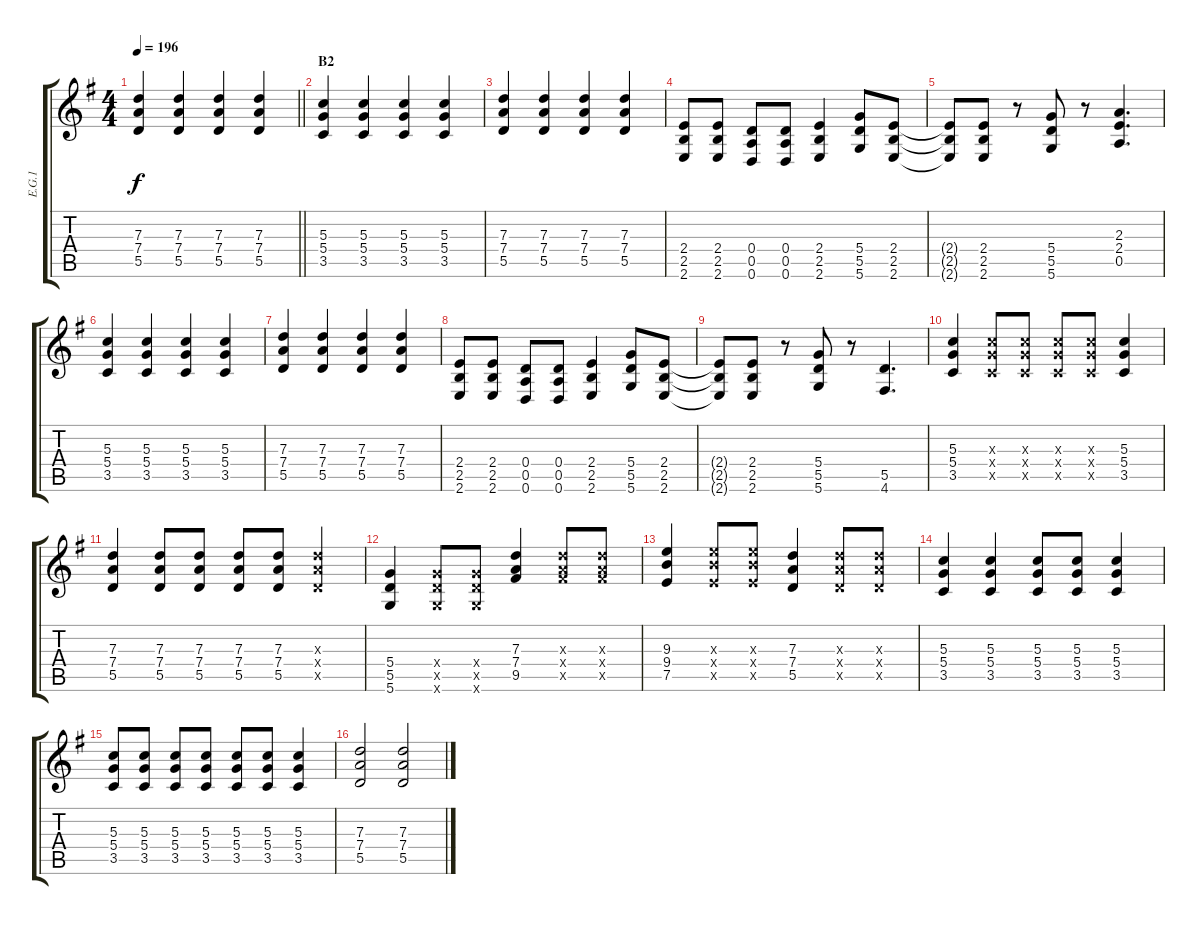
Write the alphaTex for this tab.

\track ("E.G.1" "E.G.1") {instrument overdrivenguitar}
\staff {score tabs}
\tuning (E4 B3 G3 D3 A2 D2) {hide}
\ts (4 4)
\tempo 196
\clef g2
\barLineRight lightlight
\ks g
(7.3 7.4 5.5).4{dy f} (7.3 7.4 5.5).4 (7.3 7.4 5.5).4 (7.3 7.4 5.5).4 |
\section ("" "B2")
(5.3 5.4 3.5).4 (5.3 5.4 3.5).4 (5.3 5.4 3.5).4 (5.3 5.4 3.5).4 |
(7.3 7.4 5.5).4 (7.3 7.4 5.5).4 (7.3 7.4 5.5).4 (7.3 7.4 5.5).4 |
(2.4 2.5 2.6).8 (2.4 2.5 2.6).8 (0.4 0.5 0.6).8 (0.4 0.5 0.6).8 (2.4 2.5 2.6).4 (5.4 5.5 5.6).8 (2.4 2.5 2.6).8 |
(2.4{t} 2.5{t} 2.6{t}).8 (2.4 2.5 2.6).8 r.8 (5.4 5.5 5.6).8 r.8 (2.3 2.4 0.5).4{d} |
(5.3 5.4 3.5).4 (5.3 5.4 3.5).4 (5.3 5.4 3.5).4 (5.3 5.4 3.5).4 |
(7.3 7.4 5.5).4 (7.3 7.4 5.5).4 (7.3 7.4 5.5).4 (7.3 7.4 5.5).4 |
(2.4 2.5 2.6).8 (2.4 2.5 2.6).8 (0.4 0.5 0.6).8 (0.4 0.5 0.6).8 (2.4 2.5 2.6).4 (5.4 5.5 5.6).8 (2.4 2.5 2.6).8 |
(2.4{t} 2.5{t} 2.6{t}).8 (2.4 2.5 2.6).8 r.8 (5.4 5.5 5.6).8 r.8 (5.5 4.6).4{d} |
(5.3 5.4 3.5).4 (5.3{x} 5.4{x} 3.5{x}).8 (5.3{x} 5.4{x} 3.5{x}).8 (5.3{x} 5.4{x} 3.5{x}).8 (5.3{x} 5.4{x} 3.5{x}).8 (5.3 5.4 3.5).4 |
(7.3 7.4 5.5).4 (7.3 7.4 5.5).8 (7.3 7.4 5.5).8 (7.3 7.4 5.5).8 (7.3 7.4 5.5).8 (7.3{x} 7.4{x} 5.5{x}).4 |
(5.4 5.5 5.6).4 (5.4{x} 5.5{x} 5.6{x}).8 (5.4{x} 5.5{x} 5.6{x}).8 (7.3 7.4 9.5).4 (7.3{x} 7.4{x} 9.5{x}).8 (7.3{x} 7.4{x} 9.5{x}).8 |
(9.3 9.4 7.5).4 (9.3{x} 9.4{x} 7.5{x}).8 (9.3{x} 9.4{x} 7.5{x}).8 (7.3 7.4 5.5).4 (7.3{x} 7.4{x} 5.5{x}).8 (7.3{x} 7.4{x} 5.5{x}).8 |
(5.3 5.4 3.5).4 (5.3 5.4 3.5).4 (5.3 5.4 3.5).8 (5.3 5.4 3.5).8 (5.3 5.4 3.5).4 |
(5.3 5.4 3.5).8 (5.3 5.4 3.5).8 (5.3 5.4 3.5).8 (5.3 5.4 3.5).8 (5.3 5.4 3.5).8 (5.3 5.4 3.5).8 (5.3 5.4 3.5).4 |
(7.3 7.4 5.5).2 (7.3 7.4 5.5).2
